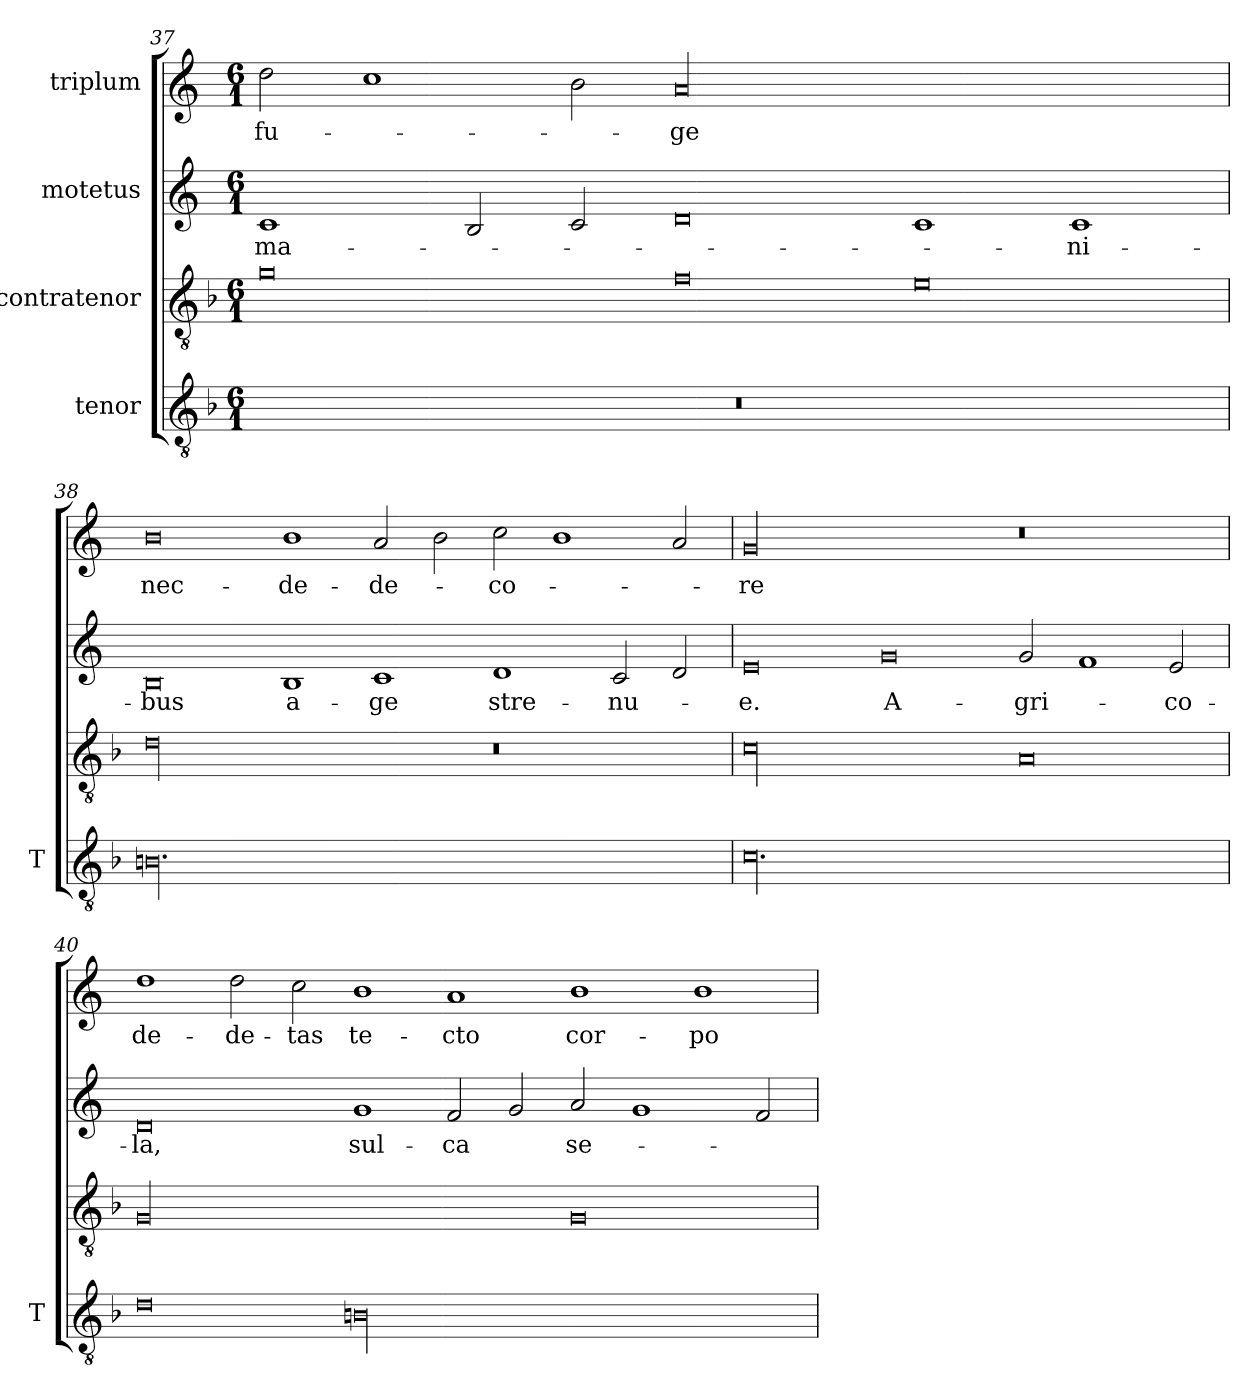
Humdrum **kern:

**kern	**kern	**kern	**text	**kern	**text
*part4	*part3	*part2	*part2	*part1	*part1
*staff4	*staff3	*staff2	*staff2	*staff1	*staff1
*I"tenor	*I"contratenor	*I"motetus	*	*I"triplum	*
*I'T	*	*	*	*	*
!!LO:LB:g=z
*clefGv2	*clefGv2	*clefG2	*	*clefG2	*
*k[b-]	*k[b-]	*k[]	*	*k[]	*
*F:	*F:	*C:	*	*C:	*
*M6/1	*M6/1	*M6/1	*	*M6/1	*
=37	=37	=37	=37	=37	=37
00.r	0g\	1c/	ma-	2dd\	fu-
.	.	.	.	1cc\	.
.	.	2B/	.	.	.
.	.	2c/	.	2b\	.
.	0f\	0d/	.	00a/	-ge
.	0e\	1c/	.	.	.
.	.	1c/	-ni-	.	.
=38	=38	=38	=38	=38	=38
00.Bn\	00d\	0B/	-bus	0b\	nec-
.	.	1B/	a-	1b\	de-
.	.	1c/	-ge	2a/	-de-
.	.	.	.	2b\	.
.	0r	1d/	stre-	2cc\	-co-
.	.	.	.	1b\	.
.	.	2c/	-nu-	.	.
.	.	2d/	.	2a/	.
=39	=39	=39	=39	=39	=39
00.c\	00c\	0e/	-e.	00g/	-re
.	.	0g/	A-	.	.
.	0A/	2g/	-gri-	0r	.
.	.	1f/	.	.	.
.	.	2e/	-co-	.	.
!!LO:PB:g=z
=40	=40	=40	=40	=40	=40
0d\	00G/	0d/	-la,	1dd\	de-
.	.	.	.	2dd\	-de-
.	.	.	.	2cc\	-tas
00Bn\	.	1g/	sul-	1b\	te-
.	.	2f/	-ca	1a/	-cto
.	.	2g/	.	.	.
.	0G/	2a/	se-	1b\	cor-
.	.	1g/	.	.	.
.	.	.	.	1b\	-po-
.	.	2f/	.	.	.
=	=	=	=	=	=
*-	*-	*-	*-	*-	*-
